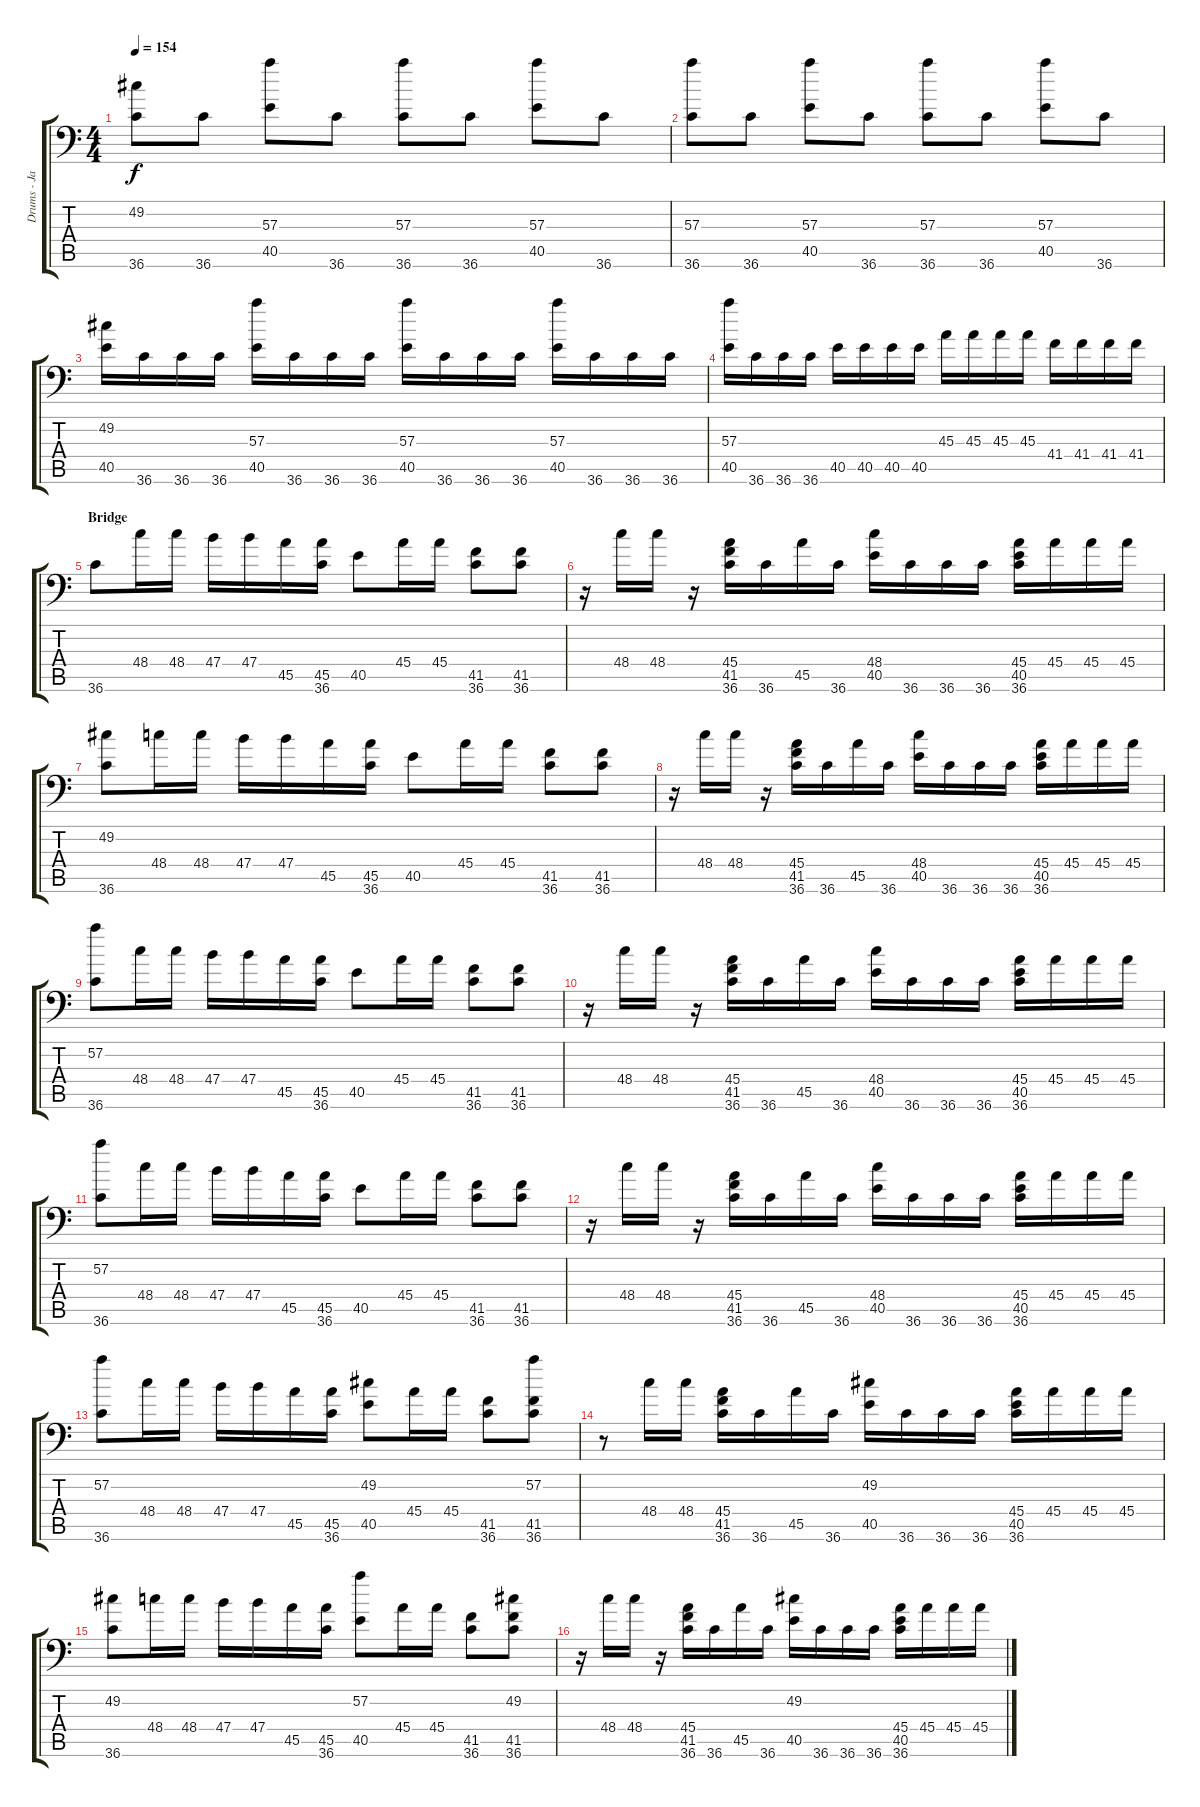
\track ("Drums - Jason" "Drums - Ja") {instrument acousticgrandpiano}
\staff {score tabs}
\tuning (C-1 C-1 C-1 C-1 C-1 C-1) {hide}
\ts (4 4)
\tempo 154
\clef f4
\ks c
(49.2 36.6).8{dy f} 36.6.8 (57.3 40.5).8 36.6.8 (57.3 36.6).8 36.6.8 (57.3 40.5).8 36.6.8 |
(57.3 36.6).8 36.6.8 (57.3 40.5).8 36.6.8 (57.3 36.6).8 36.6.8 (57.3 40.5).8 36.6.8 |
(49.2 40.5).16 36.6.16 36.6.16 36.6.16 (57.3 40.5).16 36.6.16 36.6.16 36.6.16 (57.3 40.5).16 36.6.16 36.6.16 36.6.16 (57.3 40.5).16 36.6.16 36.6.16 36.6.16 |
(57.3 40.5).16 36.6.16 36.6.16 36.6.16 40.5.16 40.5.16 40.5.16 40.5.16 45.3.16 45.3.16 45.3.16 45.3.16 41.4.16 41.4.16 41.4.16 41.4.16 |
\section ("" "Bridge")
36.6.8 48.4.16 48.4.16 47.4.16 47.4.16 45.5.16 (45.5 36.6).16 40.5.8 45.4.16 45.4.16 (41.5 36.6).8 (41.5 36.6).8 |
r.16 48.4.16 48.4.16 r.16 (45.4 41.5 36.6).16 36.6.16 45.5.16 36.6.16 (48.4 40.5).16 36.6.16 36.6.16 36.6.16 (45.4 40.5 36.6).16 45.4.16 45.4.16 45.4.16 |
(49.2 36.6).8 48.4.16 48.4.16 47.4.16 47.4.16 45.5.16 (45.5 36.6).16 40.5.8 45.4.16 45.4.16 (41.5 36.6).8 (41.5 36.6).8 |
r.16 48.4.16 48.4.16 r.16 (45.4 41.5 36.6).16 36.6.16 45.5.16 36.6.16 (48.4 40.5).16 36.6.16 36.6.16 36.6.16 (45.4 40.5 36.6).16 45.4.16 45.4.16 45.4.16 |
(57.2 36.6).8 48.4.16 48.4.16 47.4.16 47.4.16 45.5.16 (45.5 36.6).16 40.5.8 45.4.16 45.4.16 (41.5 36.6).8 (41.5 36.6).8 |
r.16 48.4.16 48.4.16 r.16 (45.4 41.5 36.6).16 36.6.16 45.5.16 36.6.16 (48.4 40.5).16 36.6.16 36.6.16 36.6.16 (45.4 40.5 36.6).16 45.4.16 45.4.16 45.4.16 |
(57.2 36.6).8 48.4.16 48.4.16 47.4.16 47.4.16 45.5.16 (45.5 36.6).16 40.5.8 45.4.16 45.4.16 (41.5 36.6).8 (41.5 36.6).8 |
r.16 48.4.16 48.4.16 r.16 (45.4 41.5 36.6).16 36.6.16 45.5.16 36.6.16 (48.4 40.5).16 36.6.16 36.6.16 36.6.16 (45.4 40.5 36.6).16 45.4.16 45.4.16 45.4.16 |
(57.2 36.6).8 48.4.16 48.4.16 47.4.16 47.4.16 45.5.16 (45.5 36.6).16 (49.2 40.5).8 45.4.16 45.4.16 (41.5 36.6).8 (57.2 41.5 36.6).8 |
r.8 48.4.16 48.4.16 (45.4 41.5 36.6).16 36.6.16 45.5.16 36.6.16 (49.2 40.5).16 36.6.16 36.6.16 36.6.16 (45.4 40.5 36.6).16 45.4.16 45.4.16 45.4.16 |
(49.2 36.6).8 48.4.16 48.4.16 47.4.16 47.4.16 45.5.16 (45.5 36.6).16 (57.2 40.5).8 45.4.16 45.4.16 (41.5 36.6).8 (49.2 41.5 36.6).8 |
r.16 48.4.16 48.4.16 r.16 (45.4 41.5 36.6).16 36.6.16 45.5.16 36.6.16 (49.2 40.5).16 36.6.16 36.6.16 36.6.16 (45.4 40.5 36.6).16 45.4.16 45.4.16 45.4.16
